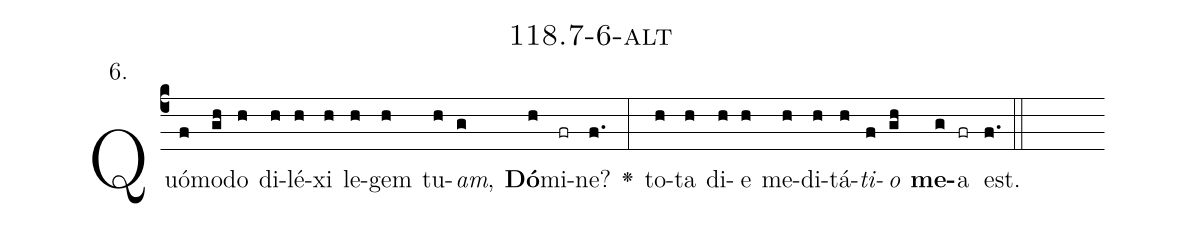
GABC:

name: 118.7-6-alt;
annotation: 6.;
%%
(c4)Quó(f)mo(gh)do(h) di(h)lé(h)xi(h) le(h)gem(h) tu(h)<i>am</i>,(g) <b>Dó</b>(h)mi(fr)ne?(f.) <v>\greheightstar</v>(:) to(h)ta(h) di(h)e(h) me(h)di(h)tá(h)<i>ti</i>(f)<i>o</i>(gh) <b>me</b>(g)a(fr) est.(f.) (::)


%E(h) u(h) o(f) u(gh) a(g) e.(f.) (::)
